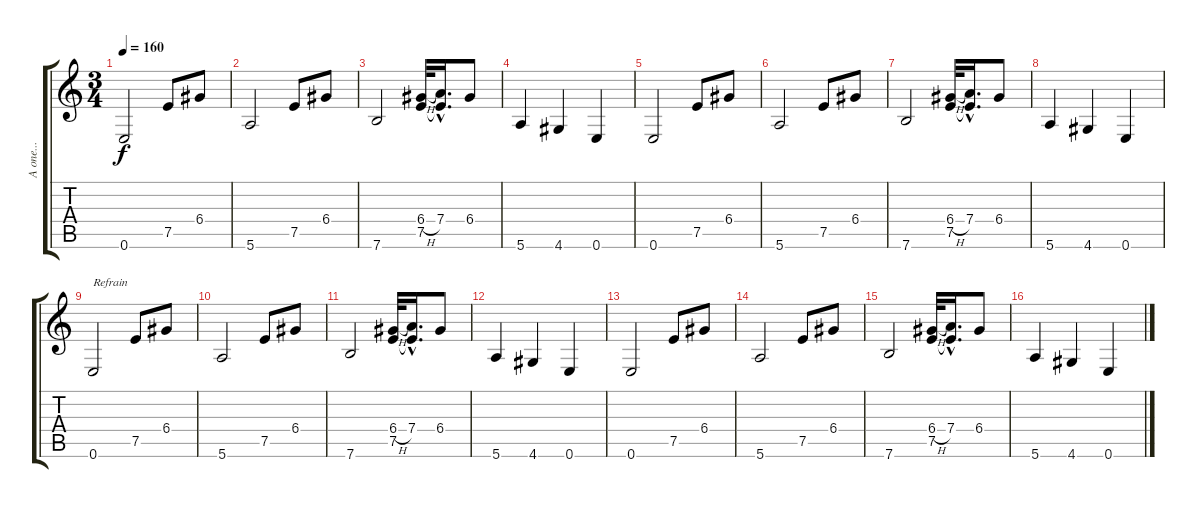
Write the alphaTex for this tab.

\track ("A one..." "A one...") {instrument acousticguitarsteel}
\staff {score tabs}
\tuning (E4 B3 G3 D3 A2 E2) {hide}
\ts (3 4)
\tempo 160
\clef g2
\ks c
0.6.2{dy f} 7.5.8 6.4.8 |
5.6.2 7.5.8 6.4.8 |
7.6.2 (6.4{h} 7.5).32 (7.4{hac} 7.5{hac t}).16{d} 6.4.8 |
5.6.4 4.6.4 0.6.4 |
0.6.2 7.5.8 6.4.8 |
5.6.2 7.5.8 6.4.8 |
7.6.2 (6.4{h} 7.5).32 (7.4{hac} 7.5{hac t}).16{d} 6.4.8 |
5.6.4 4.6.4 0.6.4 |
0.6.2{txt "Refrain"} 7.5.8 6.4.8 |
5.6.2 7.5.8 6.4.8 |
7.6.2 (6.4{h} 7.5).32 (7.4{hac} 7.5{hac t}).16{d} 6.4.8 |
5.6.4 4.6.4 0.6.4 |
0.6.2 7.5.8 6.4.8 |
5.6.2 7.5.8 6.4.8 |
7.6.2 (6.4{h} 7.5).32 (7.4{hac} 7.5{hac t}).16{d} 6.4.8 |
5.6.4 4.6.4 0.6.4
